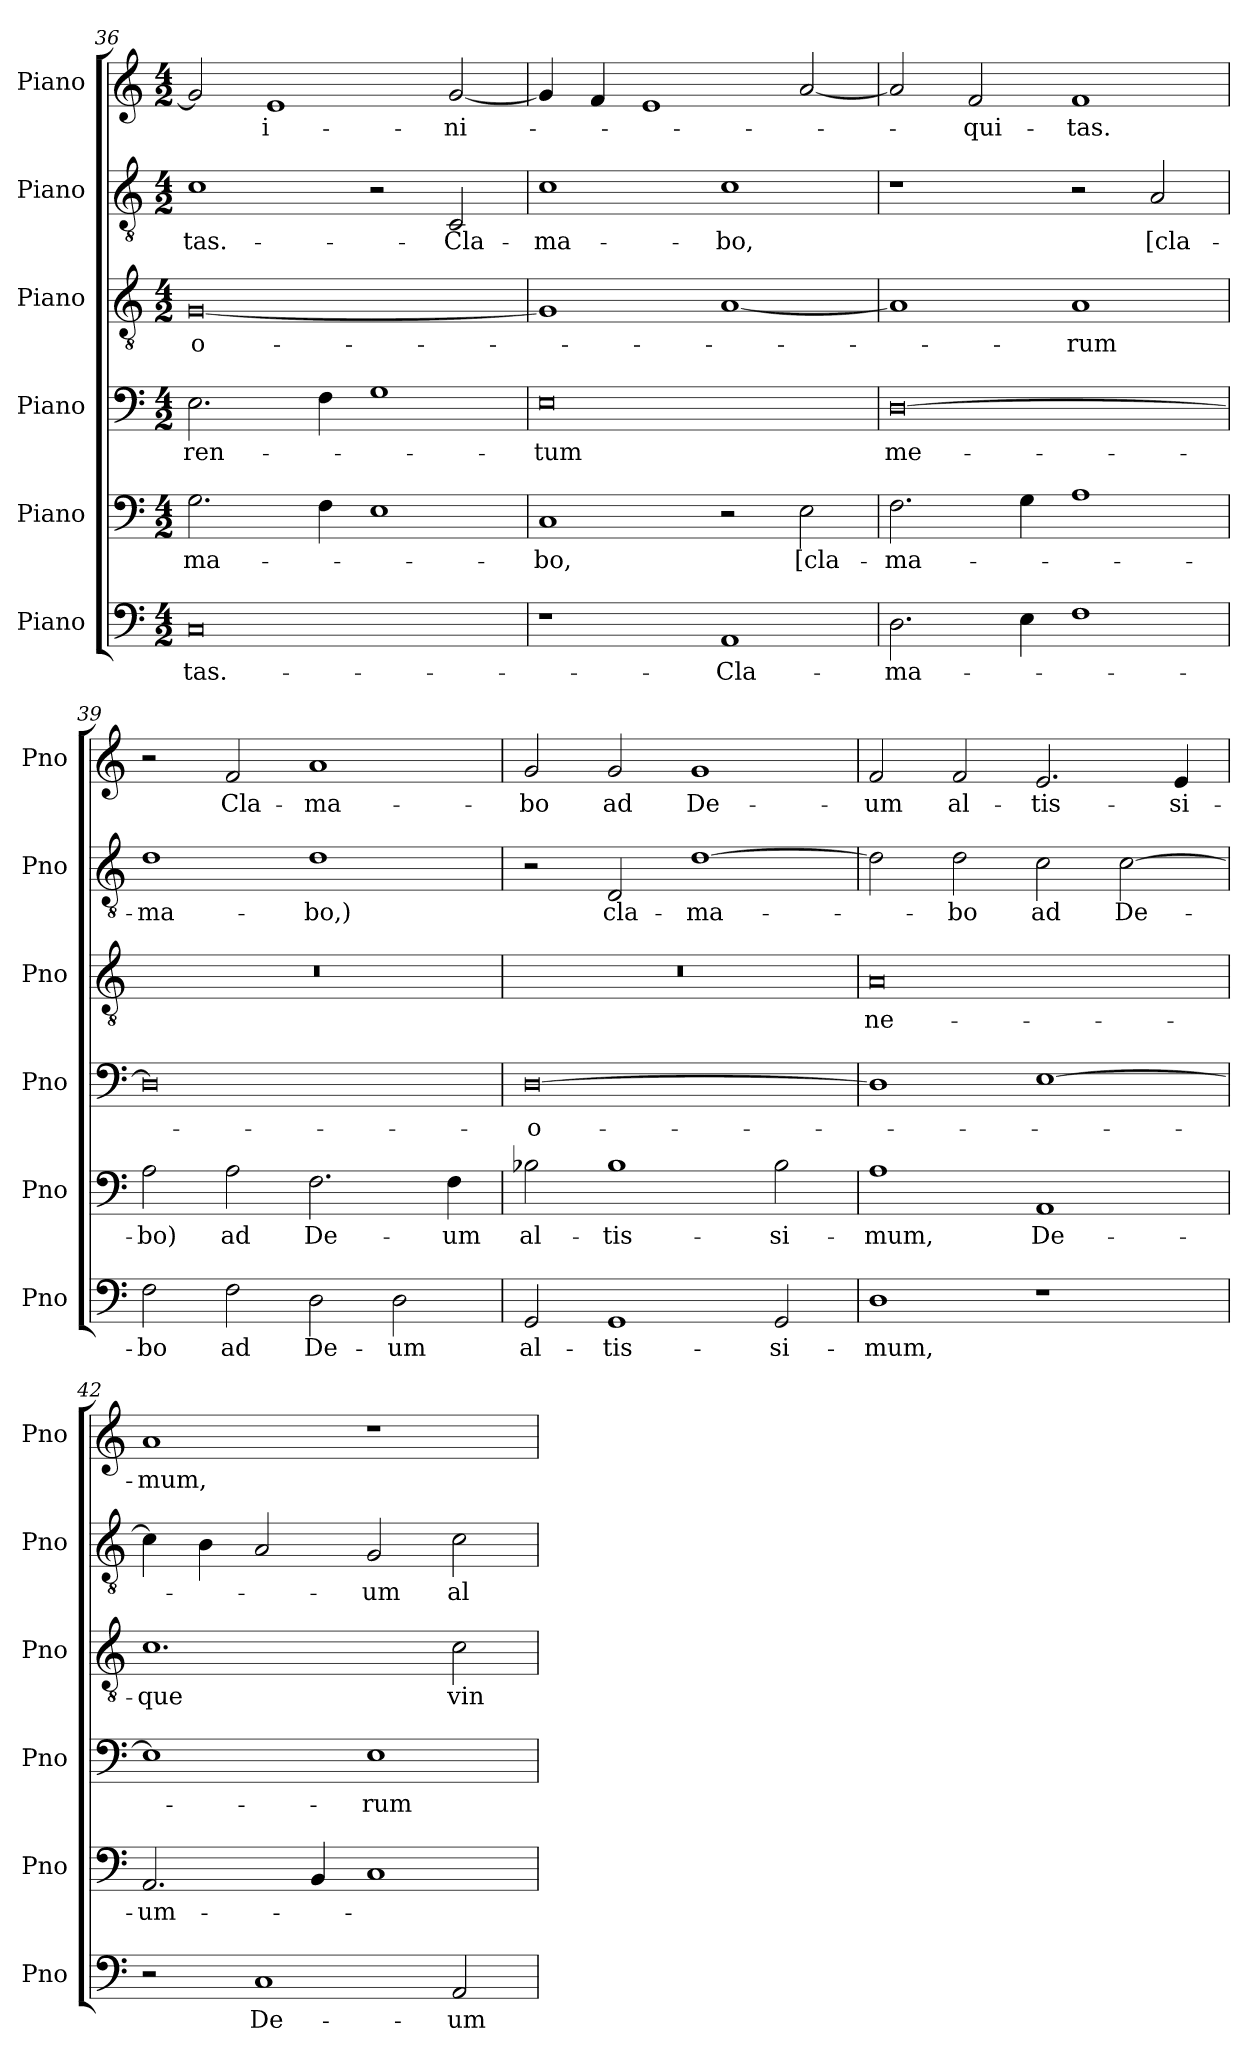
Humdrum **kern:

**kern	**text	**kern	**text	**kern	**text	**kern	**text	**kern	**text	**kern	**text
*part6	*part6	*part5	*part5	*part4	*part4	*part3	*part3	*part2	*part2	*part1	*part1
*staff6	*staff6	*staff5	*staff5	*staff4	*staff4	*staff3	*staff3	*staff2	*staff2	*staff1	*staff1
*I"Piano	*	*I"Piano	*	*I"Piano	*	*I"Piano	*	*I"Piano	*	*I"Piano	*
*I'Pno	*	*I'Pno	*	*I'Pno	*	*I'Pno	*	*I'Pno	*	*I'Pno	*
*clefF4	*	*clefF4	*	*clefF4	*	*clefGv2	*	*clefGv2	*	*clefG2	*
*k[]	*	*k[]	*	*k[]	*	*k[]	*	*k[]	*	*k[]	*
*M4/2	*	*M4/2	*	*M4/2	*	*M4/2	*	*M4/2	*	*M4/2	*
=36	=36	=36	=36	=36	=36	=36	=36	=36	=36	=36	=36
!	!LO:LY:b	!	!LO:LY:b	!	!LO:LY:b	!	!LO:LY:b	!	!LO:LY:b	!	!
0C	-tas.-	2.G\	-ma-	2.E\	ren-	[0G	o-	1c	-tas.-	2g/]	.
!	!	!	!	!	!	!	!	!	!	!	!LO:LY:b
.	.	.	.	.	.	.	.	.	.	1e	-i­-
.	.	4F\	.	4F\	.	.	.	.	.	.	.
.	.	1E	.	1G	.	.	.	2r	.	.	.
!	!	!	!	!	!	!	!	!	!LO:LY:b	!	!LO:LY:b
.	.	.	.	.	.	.	.	2C/	-Cla-	[2g/	-ni-
=37	=37	=37	=37	=37	=37	=37	=37	=37	=37	=37	=37
!	!	!	!LO:LY:b	!	!LO:LY:b	!	!	!	!LO:LY:b	!	!
1r	.	1C	-bo,	0E	-tum	1G]	.	1c	-ma-	4g/]	.
.	.	.	.	.	.	.	.	.	.	4f/	.
.	.	.	.	.	.	.	.	.	.	1e	.
!	!LO:LY:b	!	!	!	!	!	!	!	!LO:LY:b	!	!
1AA	-Cla-	2r	.	.	.	[1A	.	1c	-bo,	.	.
!	!	!	!LO:LY:b	!	!	!	!	!	!	!	!
.	.	2E\	[cla­-	.	.	.	.	.	.	[2a/	.
=38	=38	=38	=38	=38	=38	=38	=38	=38	=38	=38	=38
!	!LO:LY:b	!	!LO:LY:b	!	!LO:LY:b	!	!	!	!	!	!
2.D\	-ma-	2.F\	-ma­-	[0D	me-	1A]	.	1r	.	2a/]	.
!	!	!	!	!	!	!	!	!	!	!	!LO:LY:b
.	.	.	.	.	.	.	.	.	.	2f/	-qui-
4E\	.	4G\	.	.	.	.	.	.	.	.	.
!	!	!	!	!	!	!	!LO:LY:b	!	!	!	!LO:LY:b
1F	.	1A	.	.	.	1A	-rum	2r	.	1f	-tas.
!	!	!	!	!	!	!	!	!	!LO:LY:b	!	!
.	.	.	.	.	.	.	.	2A/	[cla­-	.	.
=39	=39	=39	=39	=39	=39	=39	=39	=39	=39	=39	=39
!	!LO:LY:b	!	!LO:LY:b	!	!	!	!	!	!LO:LY:b	!	!
2F\	-bo	2A\	-bo)	0D]	.	0r	.	1d	-ma­-	2r	.
!	!LO:LY:b	!	!LO:LY:b	!	!	!	!	!	!	!	!LO:LY:b
2F\	ad	2A\	ad	.	.	.	.	.	.	2f/	Cla-
!	!LO:LY:b	!	!LO:LY:b	!	!	!	!	!	!LO:LY:b	!	!LO:LY:b
2D\	De-	2.F\	De-	.	.	.	.	1d	-bo,)	1a	-ma­-
!	!LO:LY:b	!	!	!	!	!	!	!	!	!	!
2D\	-um	.	.	.	.	.	.	.	.	.	.
!	!	!	!LO:LY:b	!	!	!	!	!	!	!	!
.	.	4F\	-um	.	.	.	.	.	.	.	.
!!LO:PB:g=z
=40	=40	=40	=40	=40	=40	=40	=40	=40	=40	=40	=40
!	!LO:LY:b	!	!LO:LY:b	!	!LO:LY:b	!	!	!	!	!	!LO:LY:b
2GG/	al-	2B-X\	al­-	[0D	-o-	0r	.	2r	.	2g/	-bo
!	!LO:LY:b	!	!LO:LY:b	!	!	!	!	!	!LO:LY:b	!	!LO:LY:b
1GG	-tis-	1B-	-tis-	.	.	.	.	2D/	cla-	2g/	ad
!	!	!	!	!	!	!	!	!	!LO:LY:b	!	!LO:LY:b
.	.	.	.	.	.	.	.	[1d	-ma­-	1g	De-
!	!LO:LY:b	!	!LO:LY:b	!	!	!	!	!	!	!	!
2GG/	-si­-	2B-\	-si­-	.	.	.	.	.	.	.	.
=41	=41	=41	=41	=41	=41	=41	=41	=41	=41	=41	=41
!	!LO:LY:b	!	!LO:LY:b	!	!	!	!LO:LY:b	!	!	!	!LO:LY:b
1D	-mum,	1A	-mum,	1D]	.	0A	ne-	2d\]	.	2f/	-um
!	!	!	!	!	!	!	!	!	!LO:LY:b	!	!LO:LY:b
.	.	.	.	.	.	.	.	2d\	-bo	2f/	al-
!	!	!	!LO:LY:b	!	!	!	!	!	!LO:LY:b	!	!LO:LY:b
1r	.	1AA	De-	[1E	.	.	.	2c\	ad	2.e/	-tis-
!	!	!	!	!	!	!	!	!	!LO:LY:b	!	!
.	.	.	.	.	.	.	.	[2c\	De-	.	.
!	!	!	!	!	!	!	!	!	!	!	!LO:LY:b
.	.	.	.	.	.	.	.	.	.	4e/	-si­-
=42	=42	=42	=42	=42	=42	=42	=42	=42	=42	=42	=42
!	!	!	!LO:LY:b	!	!	!	!LO:LY:b	!	!	!	!LO:LY:b
2r	.	2.AA/	-um-	1E]	.	1.c	-que	4c\]	.	1a	-mum,-
.	.	.	.	.	.	.	.	4B\	.	.	.
!	!LO:LY:b	!	!	!	!	!	!	!	!	!	!
1C	De-	.	.	.	.	.	.	2A/	.	.	.
.	.	4BB/	.	.	.	.	.	.	.	.	.
!	!	!	!	!	!LO:LY:b	!	!	!	!LO:LY:b	!	!
.	.	1C	.	1E	-rum	.	.	2G/	-um	1r	.
!	!LO:LY:b	!	!	!	!	!	!LO:LY:b	!	!LO:LY:b	!	!
2AA/	-um	.	.	.	.	2c\	vin­-	2c\	al-	.	.
=	=	=	=	=	=	=	=	=	=	=	=
*-	*-	*-	*-	*-	*-	*-	*-	*-	*-	*-	*-
